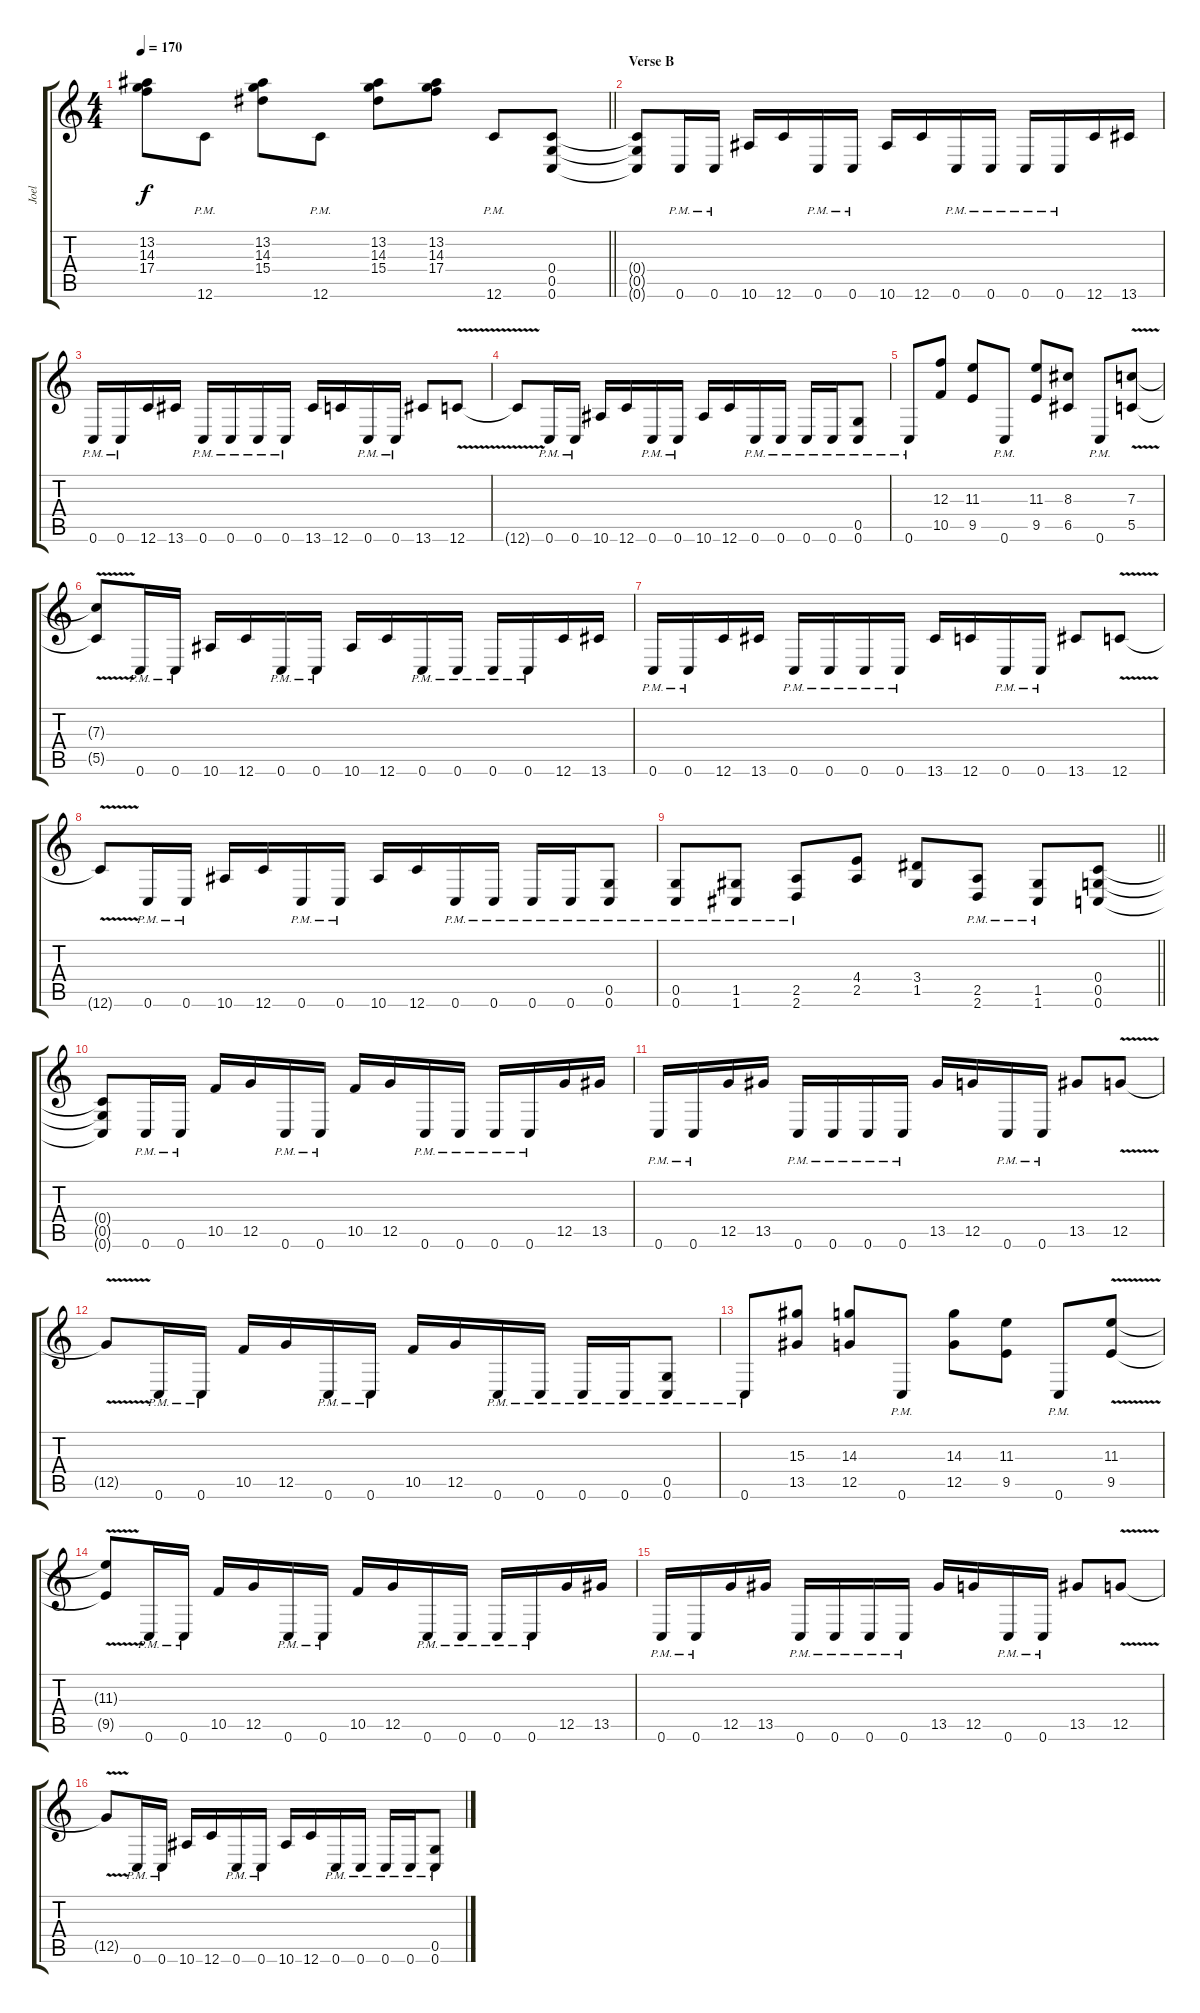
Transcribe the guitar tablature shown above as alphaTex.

\track ("Joel" "Joel") {instrument distortionguitar}
\staff {score tabs}
\tuning (D4 A3 F3 C3 G2 C2) {hide}
\ts (4 4)
\tempo 170
\clef g2
\barLineRight lightlight
\ks c
(13.2 14.3 17.4).8{dy f} 12.6{pm}.8 (13.2 14.3 15.4).8 12.6{pm}.8 (13.2 14.3 15.4).8 (13.2 14.3 17.4).8 12.6{pm}.8 (0.4 0.5 0.6).8 |
\section ("" "Verse B")
(0.4{t} 0.5{t} 0.6{t}).8 0.6{pm}.16 0.6{pm}.16 10.6.16 12.6.16 0.6{pm}.16 0.6{pm}.16 10.6.16 12.6.16 0.6{pm}.16 0.6{pm}.16 0.6{pm}.16 0.6{pm}.16 12.6.16 13.6.16 |
0.6{pm}.16 0.6{pm}.16 12.6.16 13.6.16 0.6{pm}.16 0.6{pm}.16 0.6{pm}.16 0.6{pm}.16 13.6.16 12.6.16 0.6{pm}.16 0.6{pm}.16 13.6.8 12.6{v}.8 |
12.6{t}.8 0.6{pm}.16 0.6{pm}.16 10.6.16 12.6.16 0.6{pm}.16 0.6{pm}.16 10.6.16 12.6.16 0.6{pm}.16 0.6{pm}.16 0.6{pm}.16 0.6{pm}.16 (0.5{pm} 0.6{pm}).8 |
0.6{pm}.8 (12.3 10.5).8 (11.3 9.5).8 0.6{pm}.8 (11.3 9.5).8 (8.3 6.5).8 0.6{pm}.8 (7.3{v} 5.5{v}).8 |
(7.3{t} 5.5{t}).8 0.6{pm}.16 0.6{pm}.16 10.6.16 12.6.16 0.6{pm}.16 0.6{pm}.16 10.6.16 12.6.16 0.6{pm}.16 0.6{pm}.16 0.6{pm}.16 0.6{pm}.16 12.6.16 13.6.16 |
0.6{pm}.16 0.6{pm}.16 12.6.16 13.6.16 0.6{pm}.16 0.6{pm}.16 0.6{pm}.16 0.6{pm}.16 13.6.16 12.6.16 0.6{pm}.16 0.6{pm}.16 13.6.8 12.6{v}.8 |
12.6{t}.8 0.6{pm}.16 0.6{pm}.16 10.6.16 12.6.16 0.6{pm}.16 0.6{pm}.16 10.6.16 12.6.16 0.6{pm}.16 0.6{pm}.16 0.6{pm}.16 0.6{pm}.16 (0.5{pm} 0.6{pm}).8 |
\barLineRight lightlight
(0.5{pm} 0.6{pm}).8 (1.5{pm} 1.6{pm}).8 (2.5{pm} 2.6{pm}).8 (4.4 2.5).8 (3.4 1.5).8 (2.5{pm} 2.6{pm}).8 (1.5{pm} 1.6{pm}).8 (0.4 0.5 0.6).8 |
(0.4{t} 0.5{t} 0.6{t}).8 0.6{pm}.16 0.6{pm}.16 10.5.16 12.5.16 0.6{pm}.16 0.6{pm}.16 10.5.16 12.5.16 0.6{pm}.16 0.6{pm}.16 0.6{pm}.16 0.6{pm}.16 12.5.16 13.5.16 |
0.6{pm}.16 0.6{pm}.16 12.5.16 13.5.16 0.6{pm}.16 0.6{pm}.16 0.6{pm}.16 0.6{pm}.16 13.5.16 12.5.16 0.6{pm}.16 0.6{pm}.16 13.5.8 12.5{v}.8 |
12.5{t}.8 0.6{pm}.16 0.6{pm}.16 10.5.16 12.5.16 0.6{pm}.16 0.6{pm}.16 10.5.16 12.5.16 0.6{pm}.16 0.6{pm}.16 0.6{pm}.16 0.6{pm}.16 (0.5{pm} 0.6{pm}).8 |
0.6{pm}.8 (15.3 13.5).8 (14.3 12.5).8 0.6{pm}.8 (14.3 12.5).8 (11.3 9.5).8 0.6{pm}.8 (11.3{v} 9.5{v}).8 |
(11.3{t} 9.5{t}).8 0.6{pm}.16 0.6{pm}.16 10.5.16 12.5.16 0.6{pm}.16 0.6{pm}.16 10.5.16 12.5.16 0.6{pm}.16 0.6{pm}.16 0.6{pm}.16 0.6{pm}.16 12.5.16 13.5.16 |
0.6{pm}.16 0.6{pm}.16 12.5.16 13.5.16 0.6{pm}.16 0.6{pm}.16 0.6{pm}.16 0.6{pm}.16 13.5.16 12.5.16 0.6{pm}.16 0.6{pm}.16 13.5.8 12.5{v}.8 |
12.5{t}.8 0.6{pm}.16 0.6{pm}.16 10.6.16 12.6.16 0.6{pm}.16 0.6{pm}.16 10.6.16 12.6.16 0.6{pm}.16 0.6{pm}.16 0.6{pm}.16 0.6{pm}.16 (0.5{pm} 0.6{pm}).8
